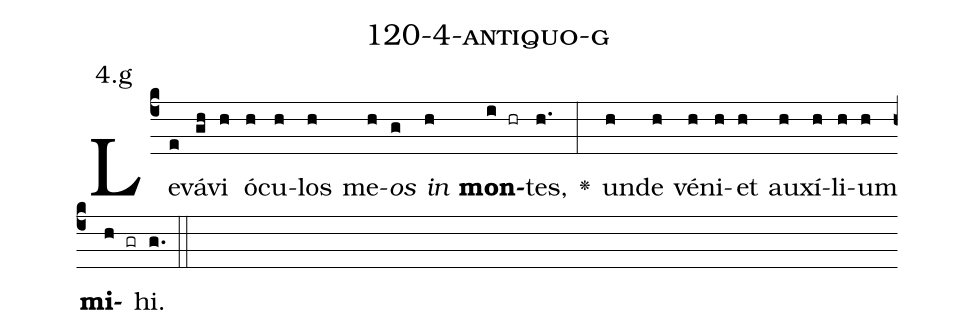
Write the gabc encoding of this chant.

name: 120-4-antiquo-g;
annotation: 4.g;
%%
(c4)Le(e)vá(gh)vi(h) ó(h)cu(h)los(h) me(h)<i>os</i>(g) <i>in</i>(h) <b>mon</b>(i hr)tes,(h.) <v>\greheightstar</v>(:) un(h)de(h) vé(h)ni(h)et(h) au(h)xí(h)li(h)um(h) <b>mi</b>(h gr)hi.(g.) (::)


%E(h) u(h) o(h) u(h) a(h) e.(g.) (::)
